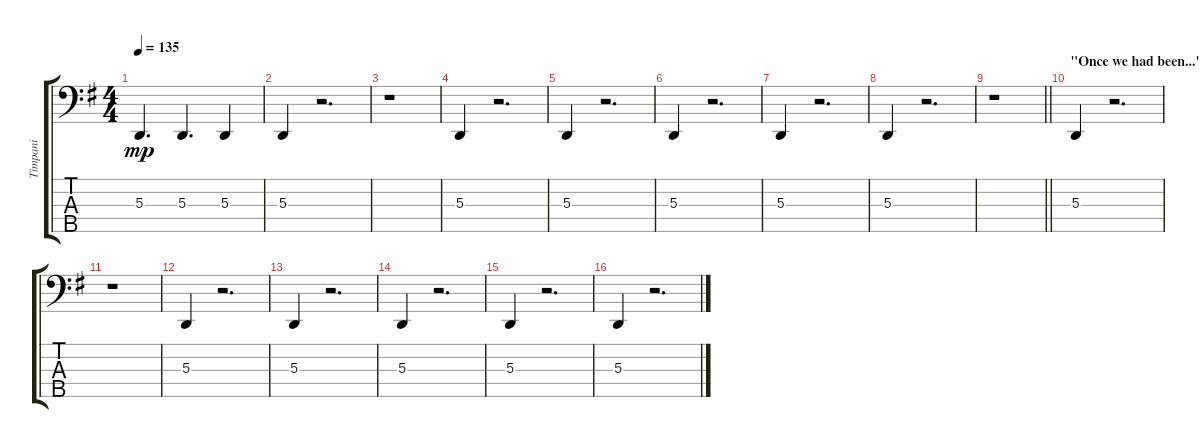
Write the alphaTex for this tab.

\track ("Timpani" "Timpani") {instrument timpani}
\staff {score tabs}
\tuning (G2 D2 A1 E1 B0) {hide}
\ts (4 4)
\tempo 135
\clef f4
\ks eminor
5.3.4{d dy mp} 5.3.4{d} 5.3.4 |
5.3.4 r.2{d} |
r.1 |
5.3.4 r.2{d} |
5.3.4 r.2{d} |
5.3.4 r.2{d} |
5.3.4 r.2{d} |
5.3.4 r.2{d} |
\barLineRight lightlight
r.1 |
\section ("" "\"Once we had been...\" (4:33)")
5.3.4 r.2{d} |
r.1 |
5.3.4 r.2{d} |
5.3.4 r.2{d} |
5.3.4 r.2{d} |
5.3.4 r.2{d} |
5.3.4 r.2{d}
